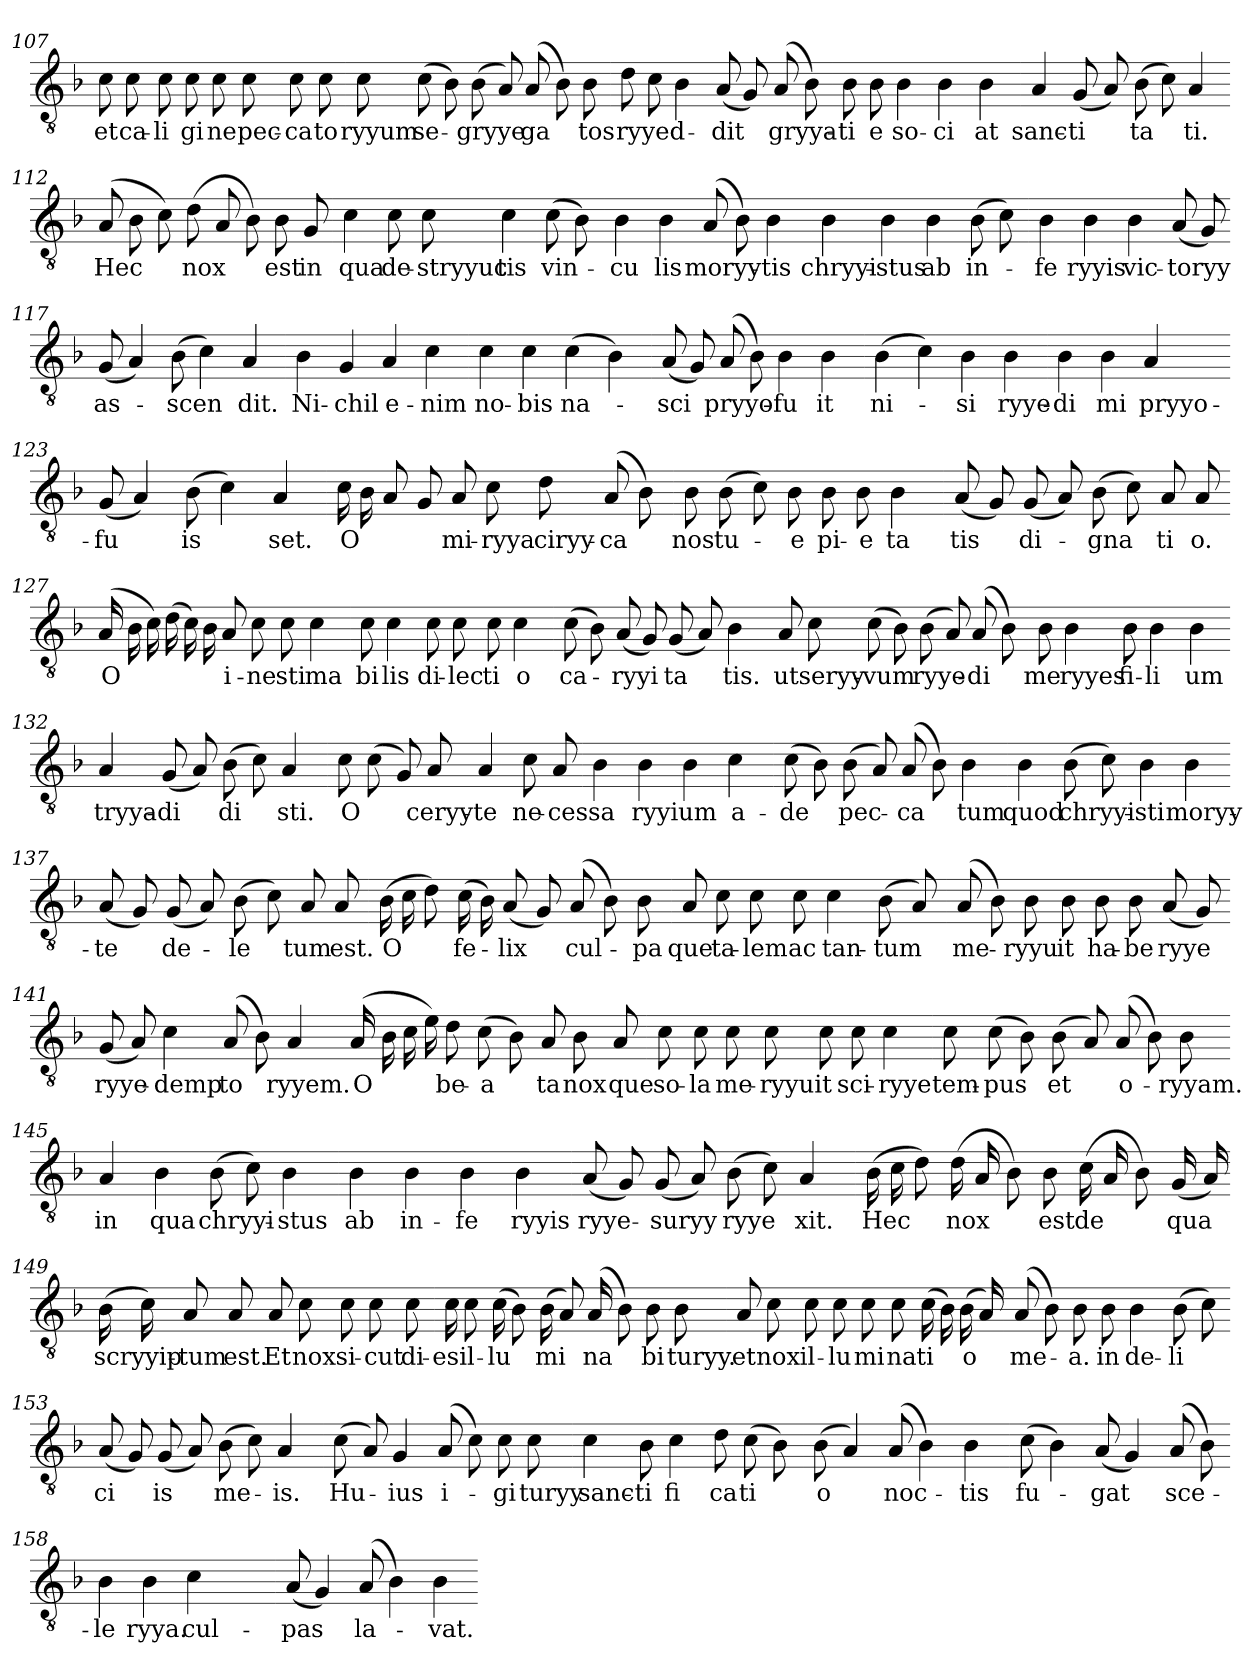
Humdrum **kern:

**kern	**text
*part1	*part1
*staff1	*staff1
*clefGv2	*
*k[b-]	*
=107	=107
8c	et
8c	ca-
8c	li
8c	gi
8c	-ne
8c	pec-
8c	ca
8c	to
=108-	=108-
8c	-ryyum
(8c	se-
8B-)	.
(8B-	gryye
8A)	.
(8A	ga
8B-)	.
8B-	-tos
=109-	=109-
8d	ryyed-
8c	.
4B-	.
(8A	-dit
8G)	.
(8A	gryya-
8B-)	.
=110-	=110-
8B-	ti
8B-	-e
4B-	so-
4B-	ci
4B-	-at
=111-	=111-
4A	sanc-
(8G	ti
8A)	.
(8B-	ta
8c)	.
4A	-ti.
=112-	=112-
(8A	Hec
8B-	.
8c)	.
(8d	nox
8A	.
8B-)	.
8B-	est
8G	in
=113-	=113-
4c	qua
8c	de-
8c	stryyuc
4c	-tis
(8c	vin-
8B-)	.
=114-	=114-
4B-	cu
4B-	-lis
(8A	moryy-
8B-)	.
4B-	-tis
=115-	=115-
4B-	chryyi-
4B-	-stus
4B-	ab
(8B-	in-
8c)	.
=116-	=116-
4B-	fe
4B-	-ryyis
4B-	vic-
(8A	-toryy
8G)	.
=117-	=117-
(8G	as-
4A)	.
(8B-	scen
4c)	.
4A	-dit.
=118-	=118-
4B-	Ni-
4G	-chil
4A	e-
4c	-nim
=119-	=119-
4c	no-
4c	-bis
(4c	na-
4B-)	.
=120-	=120-
(8A	-sci
8G)	.
(8A	pryyo-
8B-)	.
4B-	fu
4B-	-it
=121-	=121-
(4B-	ni-
4c)	.
4B-	-si
4B-	ryye-
=122-	=122-
4B-	di
4B-	-mi
4A	pryyo-
4ryy	.
=123-	=123-
(8G	fu
4A)	.
(8B-	is
4c)	.
4A	-set.
=124-	=124-
16c	O
16B-	.
8A	.
8G	.
8A	mi-
8c	-ryya
8d	ciryy-
(8A	-ca
8B-)	.
=125-	=125-
8B-	nos
(8B-	tu-
8c)	.
8B-	-e
8B-	pi-
8B-	e
4B-	ta
=126-	=126-
(8A	-tis
8G)	.
(8G	di-
8A)	.
(8B-	gna
8c)	.
8A	ti
8A	-o.
=127-	=127-
(16A	O
16B-	.
16c)	.
(16d	.
16c)	.
16B-	.
8A	i-
8c	ne
8c	sti
4c	ma
=128-	=128-
8c	bi
4c	-lis
8c	di-
8c	lec
8c	ti
4c	-o
=129-	=129-
(8c	ca-
8B-)	.
(8A	ryyi
8G)	.
(8G	ta
8A)	.
4B-	-tis.
=130-	=130-
8A	ut
8c	seryy-
(8c	-vum
8B-)	.
(8B-	ryye-
8A)	.
(8A	di
8B-)	.
=131-	=131-
8B-	me
4B-	-ryyes
8B-	fi-
4B-	li
4B-	-um
=132-	=132-
4A	tryya-
(8G	di
8A)	.
(8B-	di
8c)	.
4A	-sti.
=133-	=133-
8c	O
(8c	.
8G)	.
8A	ceryy-
4A	-te
8c	ne-
8A	ces
=134-	=134-
4B-	sa
4B-	ryyi
4B-	-um
4c	a-
=135-	=135-
(8c	-de
8B-)	.
(8B-	pec-
8A)	.
(8A	ca
8B-)	.
4B-	-tum
=136-	=136-
4B-	quod
(8B-	chryyi-
8c)	.
4B-	-sti
4B-	moryy-
=137-	=137-
(8A	-te
8G)	.
(8G	de-
8A)	.
(8B-	le
8c)	.
8A	-tum
8A	est.
=138-	=138-
(16B-	O
16c	.
8d)	.
(16c	fe-
16B-)	.
(8A	-lix
8G)	.
(8A	cul-
8B-)	.
8B-	-pa
=139-	=139-
8A	que
8c	ta-
8c	-lem
8c	ac
4c	tan-
(8B-	-tum
8A)	.
=140-	=140-
(8A	me-
8B-)	.
8B-	ryyu
8B-	-it
8B-	ha-
8B-	be
(8A	-ryye
8G)	.
=141-	=141-
(8G	ryye-
8A)	.
4c	demp
(8A	to
8B-)	.
4A	-ryyem.
=142-	=142-
(16A	O
16B-	.
16c	.
16e)	.
8d	be-
(8c	a
8B-)	.
8A	-ta
8B-	nox
8A	que
=143-	=143-
8c	so-
8c	-la
8c	me-
8c	ryyu
8c	-it
8c	sci-
4c	-ryye
=144-	=144-
8c	tem-
(8c	-pus
8B-)	.
(8B-	et
8A)	.
(8A	o-
8B-)	.
8B-	-ryyam.
=145-	=145-
4A	in
4B-	qua
(8B-	chryyi-
8c)	.
4B-	-stus
=146-	=146-
4B-	ab
4B-	in-
4B-	fe
4B-	-ryyis
=147-	=147-
(8A	ryye-
8G)	.
(8G	suryy
8A)	.
(8B-	ryye
8c)	.
4A	-xit.
=148-	=148-
(16B-	Hec
16c	.
8d)	.
(16d	nox
16A	.
8B-)	.
8B-	est
(16c	de
16A	.
8B-)	.
(16G	qua
16A)	.
=149-	=149-
(16B-	scryyip-
16c)	.
8A	-tum
8A	est.
8A	Et
8c	nox
8c	si-
8c	-cut
8c	di-
=150-	=150-
16c	-es
8c	il-
(16c	lu
8B-)	.
(16B-	mi
8A)	.
(16A	na
8B-)	.
8B-	bi
8B-	-turyy.
=151-	=151-
8A	et
8c	nox
8c	il-
8c	lu
8c	mi
8c	na
(16c	ti
16B-)	.
(16B-	-o
16A)	.
=152-	=152-
(8A	me-
8B-)	.
8B-	-a.
8B-	in
4B-	de-
(8B-	li
8c)	.
=153-	=153-
(8A	ci
8G)	.
(8G	-is
8A)	.
(8B-	me-
8c)	.
4A	-is.
=154-	=154-
(8c	Hu-
8A)	.
4G	-ius
(8A	i-
8c)	.
8c	gi
8c	-turyy
=155-	=155-
4c	sanc-
8B-	ti
4c	fi
8d	ca
(8c	ti
8B-)	.
=156-	=156-
(8B-	-o
4A)	.
(8A	noc-
4B-)	.
4B-	-tis
=157-	=157-
(8c	fu-
4B-)	.
(8A	-gat
4G)	.
(8A	sce-
8B-)	.
=158-	=158-
4B-	le
4B-	-ryya.
4c	cul-
4ryy	.
=159-	=159-
(8A	-pas
4G)	.
(8A	la-
4B-)	.
4B-	-vat.
=-	=-
*-	*-
